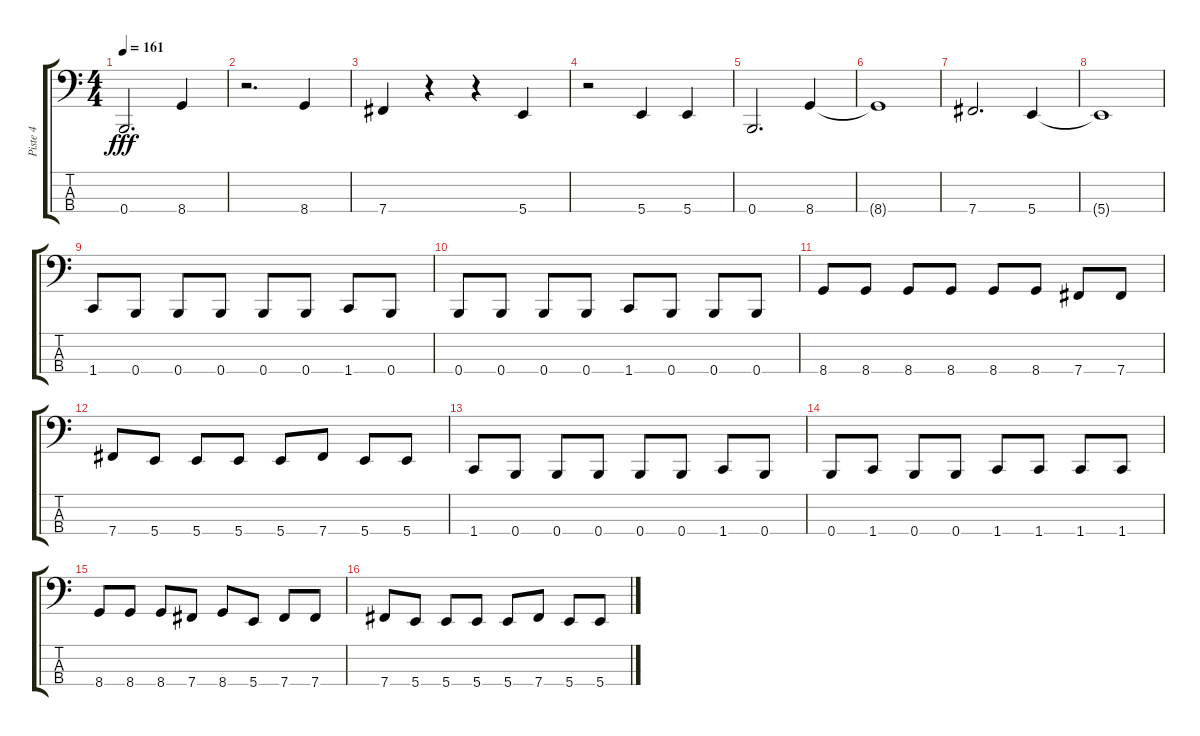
\track ("Piste 4" "Piste 4") {instrument electricbassfinger}
\staff {score tabs}
\tuning (E2 B1 Gb1 B0) {hide}
\ts (4 4)
\tempo 161
\clef f4
\ks c
0.4.2{d dy fff} 8.4.4 |
r.2{d} 8.4.4 |
7.4.4 r.4 r.4 5.4.4 |
r.2 5.4.4 5.4.4 |
0.4.2{d} 8.4.4 |
8.4{t}.1 |
7.4.2{d} 5.4.4 |
5.4{t}.1 |
1.4.8 0.4.8 0.4.8 0.4.8 0.4.8 0.4.8 1.4.8 0.4.8 |
0.4.8 0.4.8 0.4.8 0.4.8 1.4.8 0.4.8 0.4.8 0.4.8 |
8.4.8 8.4.8 8.4.8 8.4.8 8.4.8 8.4.8 7.4.8 7.4.8 |
7.4.8 5.4.8 5.4.8 5.4.8 5.4.8 7.4.8 5.4.8 5.4.8 |
1.4.8 0.4.8 0.4.8 0.4.8 0.4.8 0.4.8 1.4.8 0.4.8 |
0.4.8 1.4.8 0.4.8 0.4.8 1.4.8 1.4.8 1.4.8 1.4.8 |
8.4.8 8.4.8 8.4.8 7.4.8 8.4.8 5.4.8 7.4.8 7.4.8 |
7.4.8 5.4.8 5.4.8 5.4.8 5.4.8 7.4.8 5.4.8 5.4.8
